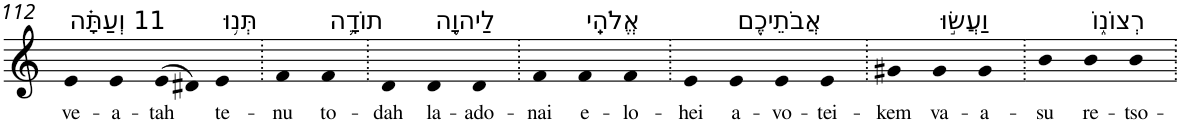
**kern	**text
*part1	*part1
*staff1	*staff1
*I"Piano	*
*I'Pno	*
!!LO:PB:g=z
*clefG2	*
*k[]	*
=112	=112
!LO:TX:a:t=11 וְעַתָּ֗ה	!
!	!LO:LY:b
4e	ve-
!	!LO:LY:b
4e	-a-
!	!LO:LY:b
(>8e	-tah
8d#X)	.
!LO:TX:a:t=תְּנ֥וּ	!
!	!LO:LY:b
4e	te-
=113.	=113.
!	!LO:LY:b
4f	-nu
!LO:TX:a:t=תוֹדָ֛ה	!
!	!LO:LY:b
4f	to-
=114.	=114.
!	!LO:LY:b
4d	-dah
!LO:TX:a:t=לַיהוָ֥ה	!
!	!LO:LY:b
4d	la-
!	!LO:LY:b
4d	-ado-
=115.	=115.
!	!LO:LY:b
4f	-nai
!LO:TX:a:t=אֱלֹהֵֽי	!
!	!LO:LY:b
4f	e-
!	!LO:LY:b
4f	-lo-
=116.	=116.
!	!LO:LY:b
4e	-hei
!LO:TX:a:t=אֲבֹתֵיכֶ֖ם	!
!	!LO:LY:b
4e	a-
!	!LO:LY:b
4e	-vo-
!	!LO:LY:b
4e	-tei-
=117.	=117.
!	!LO:LY:b
4g#X	-kem
!LO:TX:a:t=וַעֲשׂ֣וּ	!
!	!LO:LY:b
4g#	va-
!	!LO:LY:b
4g#	-a-
=118.	=118.
!	!LO:LY:b
4b	-su
!LO:TX:a:t=רְצוֹנ֑וֹ	!
!	!LO:LY:b
4b	re-
!	!LO:LY:b
4b	-tso-
=.	=.
*-	*-
